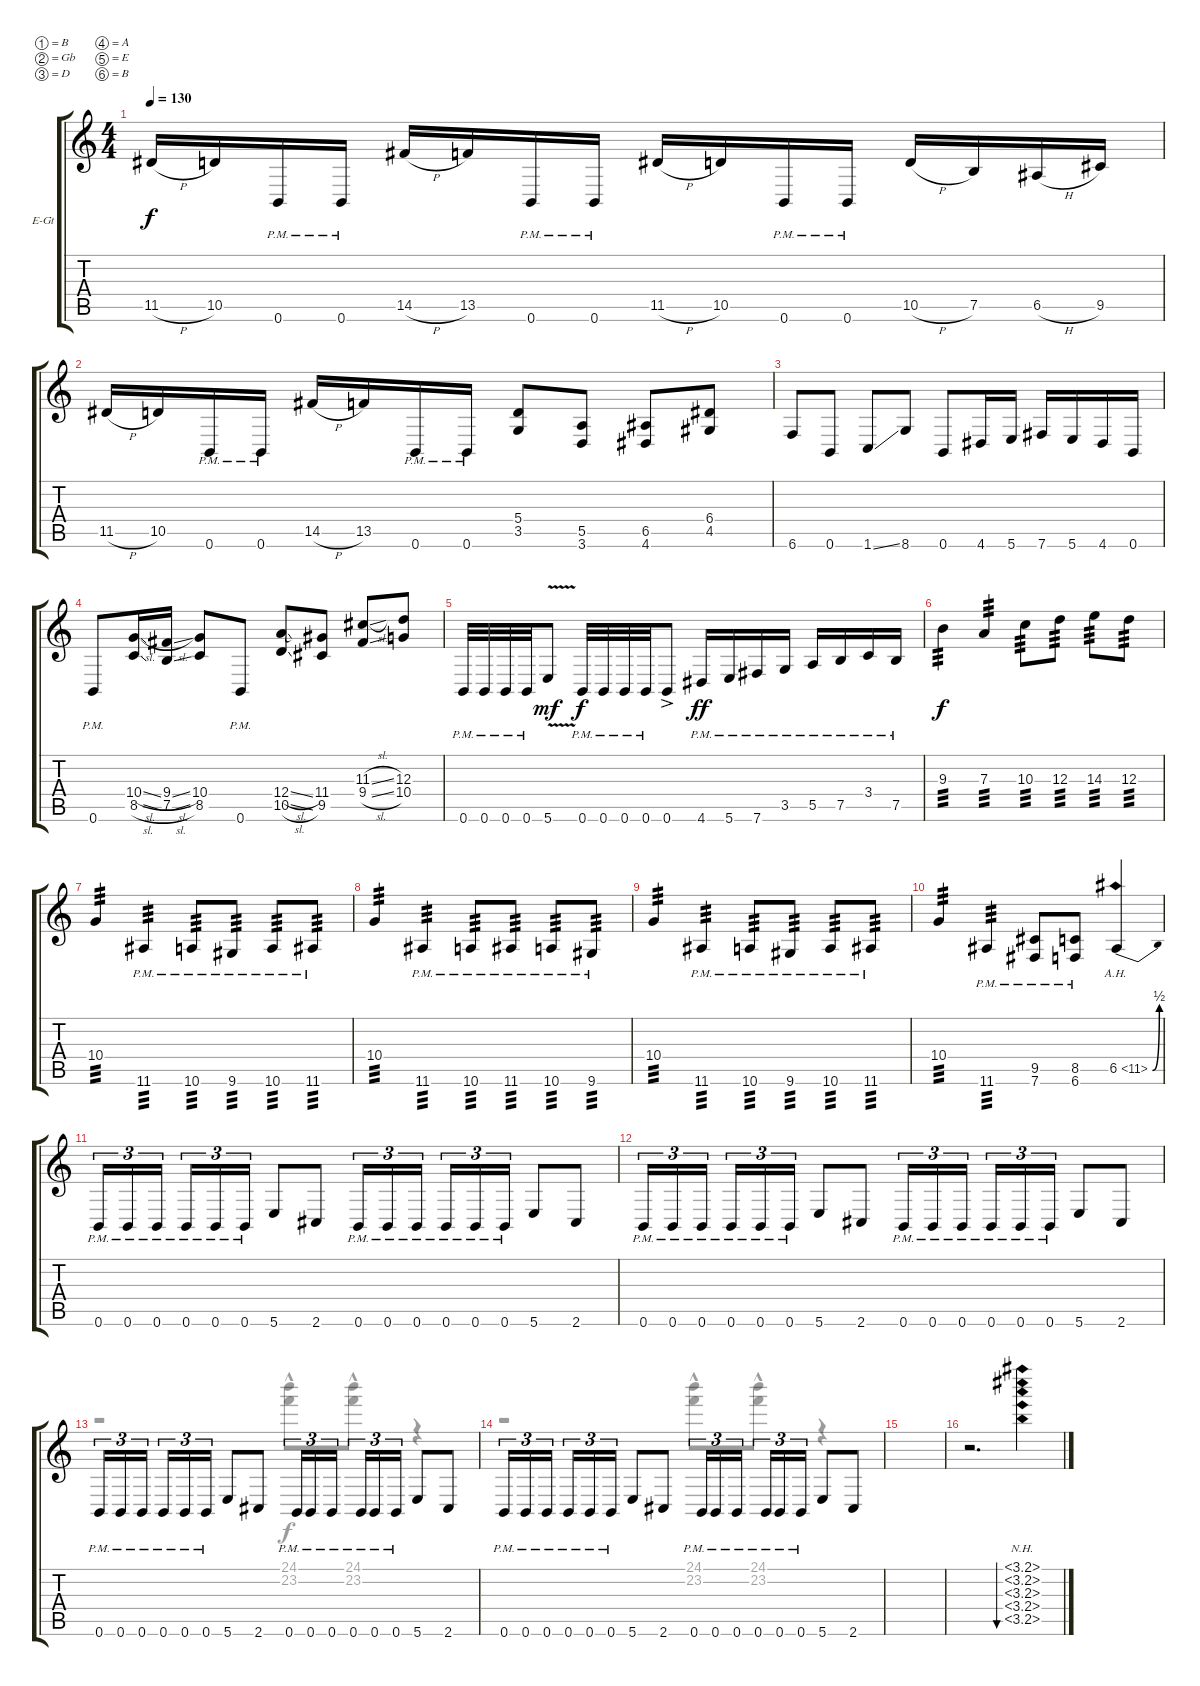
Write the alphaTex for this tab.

\defaultSystemsLayout 4
\bracketExtendMode groupsimilarinstruments
\firstSystemTrackNameOrientation horizontal
\otherSystemsTrackNameOrientation horizontal
\track ("Electric Guitar" "E-Gt") {instrument distortionguitar}
\staff {score tabs}
\tuning (B3 Gb3 D3 A2 E2 B1)
\voice
\ts (4 4)
\tempo 130
\clef g2
\ks c
11.5{h}.16{dy f} 10.5.16 0.6{pm}.16 0.6{pm}.16 14.5{h}.16 13.5.16 0.6{pm}.16 0.6{pm}.16 11.5{h}.16 10.5.16 0.6{pm}.16 0.6{pm}.16 10.5{h}.16 7.5.16 6.5{h}.16 9.5.16 |
11.5{h}.16 10.5.16 0.6{pm}.16 0.6{pm}.16 14.5{h}.16 13.5.16 0.6{pm}.16 0.6{pm}.16 (3.5 5.4).8 (3.6 5.5).8 (4.6 6.5).8 (4.5 6.4).8 |
6.6.8 0.6.8 1.6{ss}.8 8.6.8 0.6.8 4.6.16 5.6.16 7.6.16 5.6.16 4.6.16 0.6.16 |
0.6{pm}.8 (8.5{sl} 10.4{sl}).16 (7.5{sl} 9.4{sl}).16 (8.5 10.4).8 0.6{pm}.8 (10.5{sl} 12.4{sl}).8 (9.5 11.4).8 (9.4{sl} 11.3{sl}).8 (12.3 10.4).8 |
0.6{pm}.32 0.6{pm}.32 0.6{pm}.32 0.6{pm}.32 5.6{v}.8{dy mf} 0.6{pm}.32{dy f} 0.6{pm}.32 0.6{pm}.32 0.6{pm}.32 0.6{ac}.8 4.6{pm}.16{dy ff} 5.6{pm}.16 7.6{pm}.16 3.5{pm}.16 5.5{pm}.16 7.5{pm}.16 3.4{pm}.16 7.5{pm}.16 |
9.3.4{tp 3 dy f} 7.3.4{tp 3} 10.3.8{tp 3} 12.3.8{tp 3} 14.3.8{tp 3} 12.3.8{tp 3} |
10.4.4{tp 3} 11.6{pm}.4{tp 3} 10.6{pm}.8{tp 3} 9.6{pm}.8{tp 3} 10.6{pm}.8{tp 3} 11.6{pm}.8{tp 3} |
10.4.4{tp 3} 11.6{pm}.4{tp 3} 10.6{pm}.8{tp 3} 11.6{pm}.8{tp 3} 10.6{pm}.8{tp 3} 9.6{pm}.8{tp 3} |
10.4.4{tp 3} 11.6{pm}.4{tp 3} 10.6{pm}.8{tp 3} 9.6{pm}.8{tp 3} 10.6{pm}.8{tp 3} 11.6{pm}.8{tp 3} |
10.4.4{tp 3} 11.6{pm}.4{tp 3} (7.6{pm} 9.5{pm}).8 (6.6{pm} 8.5{pm}).8 6.5{be (bend 0 0 60 2) ah 5}.4 |
0.6{pm}.16{tu (3 2)} 0.6{pm}.16{tu (3 2)} 0.6{pm}.16{tu (3 2)} 0.6{pm}.16{tu (3 2)} 0.6{pm}.16{tu (3 2)} 0.6{pm}.16{tu (3 2)} 5.6.8 2.6.8 0.6{pm}.16{tu (3 2)} 0.6{pm}.16{tu (3 2)} 0.6{pm}.16{tu (3 2)} 0.6{pm}.16{tu (3 2)} 0.6{pm}.16{tu (3 2)} 0.6{pm}.16{tu (3 2)} 5.6.8 2.6.8 |
0.6{pm}.16{tu (3 2)} 0.6{pm}.16{tu (3 2)} 0.6{pm}.16{tu (3 2)} 0.6{pm}.16{tu (3 2)} 0.6{pm}.16{tu (3 2)} 0.6{pm}.16{tu (3 2)} 5.6.8 2.6.8 0.6{pm}.16{tu (3 2)} 0.6{pm}.16{tu (3 2)} 0.6{pm}.16{tu (3 2)} 0.6{pm}.16{tu (3 2)} 0.6{pm}.16{tu (3 2)} 0.6{pm}.16{tu (3 2)} 5.6.8 2.6.8 |
0.6{pm}.16{tu (3 2)} 0.6{pm}.16{tu (3 2)} 0.6{pm}.16{tu (3 2)} 0.6{pm}.16{tu (3 2)} 0.6{pm}.16{tu (3 2)} 0.6{pm}.16{tu (3 2)} 5.6.8 2.6.8 0.6{pm}.16{tu (3 2)} 0.6{pm}.16{tu (3 2)} 0.6{pm}.16{tu (3 2)} 0.6{pm}.16{tu (3 2)} 0.6{pm}.16{tu (3 2)} 0.6{pm}.16{tu (3 2)} 5.6.8 2.6.8 |
0.6{pm}.16{tu (3 2)} 0.6{pm}.16{tu (3 2)} 0.6{pm}.16{tu (3 2)} 0.6{pm}.16{tu (3 2)} 0.6{pm}.16{tu (3 2)} 0.6{pm}.16{tu (3 2)} 5.6.8 2.6.8 0.6{pm}.16{tu (3 2)} 0.6{pm}.16{tu (3 2)} 0.6{pm}.16{tu (3 2)} 0.6{pm}.16{tu (3 2)} 0.6{pm}.16{tu (3 2)} 0.6{pm}.16{tu (3 2)} 5.6.8 2.6.8 |
|
r.2{d} (3.1{nh} 3.2{nh} 3.3{nh} 3.4{nh} 3.5{nh}).4{bu 240}
\voice
\clef g2
\ottava regular
\simile none
\ks c
|
|
|
|
|
|
|
|
|
|
|
|
r.2 (24.1{hac} 23.2{hac}).8 (24.1{hac} 23.2{hac}).8 r.4 |
r.2 (24.1{hac} 23.2{hac}).8 (24.1{hac} 23.2{hac}).8 r.4 |
|
